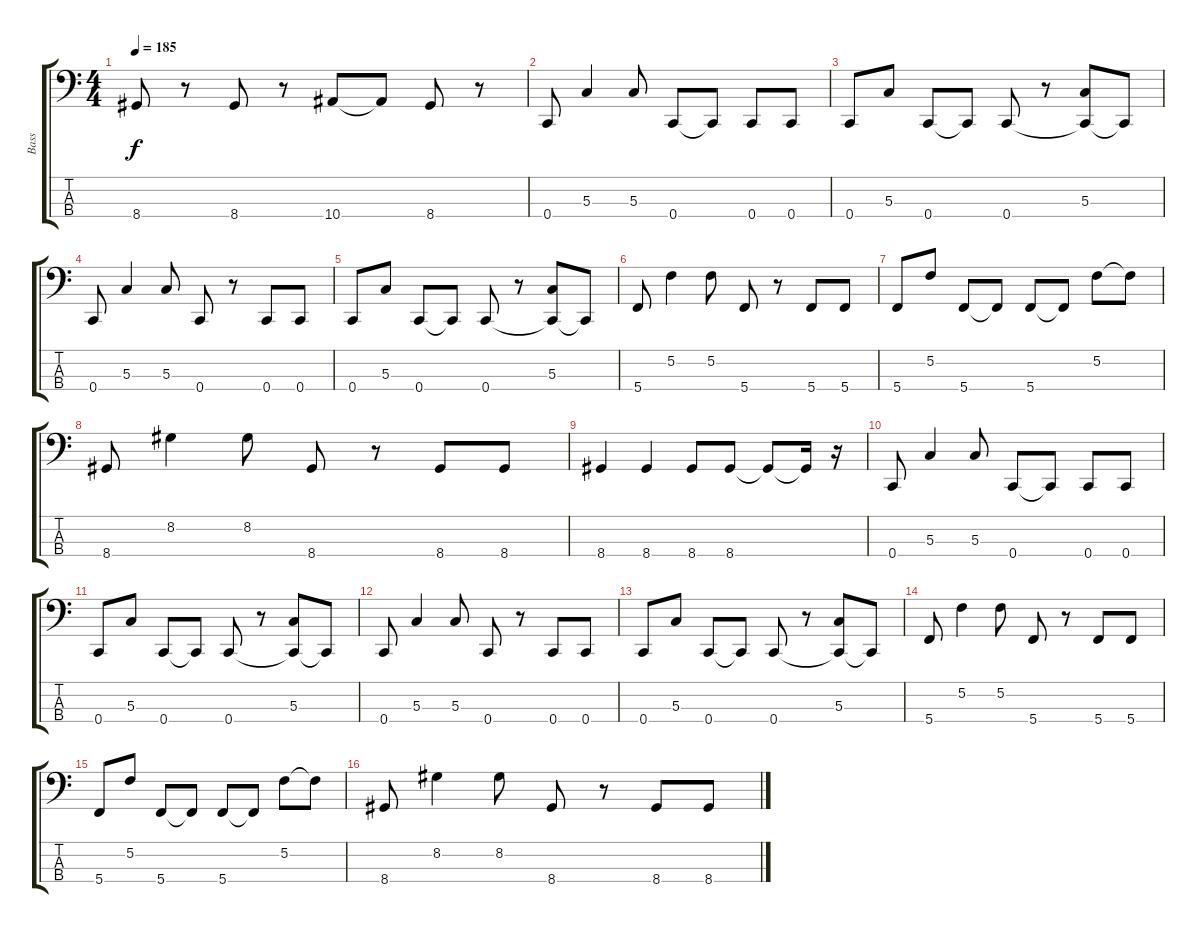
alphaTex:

\track ("Bass" "Bass") {instrument electricbassfinger}
\staff {score tabs}
\tuning (F2 C2 G1 C1) {hide}
\ts (4 4)
\tempo 185
\clef f4
\ks c
8.4.8{dy f} r.8 8.4.8 r.8 10.4.8 10.4{t}.8 8.4.8 r.8 |
0.4.8 5.3.4 5.3.8 0.4.8 0.4{t}.8 0.4.8 0.4.8 |
0.4.8 5.3.8 0.4.8 0.4{t}.8 0.4.8 r.8 (5.3 0.4{t}).8 0.4{t}.8 |
0.4.8 5.3.4 5.3.8 0.4.8 r.8 0.4.8 0.4.8 |
0.4.8 5.3.8 0.4.8 0.4{t}.8 0.4.8 r.8 (5.3 0.4{t}).8 0.4{t}.8 |
5.4.8 5.2.4 5.2.8 5.4.8 r.8 5.4.8 5.4.8 |
5.4.8 5.2.8 5.4.8 5.4{t}.8 5.4.8 5.4{t}.8 5.2.8 5.2{t}.8 |
8.4.8 8.2.4 8.2.8 8.4.8 r.8 8.4.8 8.4.8 |
8.4.4 8.4.4 8.4.8 8.4.8 8.4{t}.8 8.4{t}.16 r.16 |
0.4.8 5.3.4 5.3.8 0.4.8 0.4{t}.8 0.4.8 0.4.8 |
0.4.8 5.3.8 0.4.8 0.4{t}.8 0.4.8 r.8 (5.3 0.4{t}).8 0.4{t}.8 |
0.4.8 5.3.4 5.3.8 0.4.8 r.8 0.4.8 0.4.8 |
0.4.8 5.3.8 0.4.8 0.4{t}.8 0.4.8 r.8 (5.3 0.4{t}).8 0.4{t}.8 |
5.4.8 5.2.4 5.2.8 5.4.8 r.8 5.4.8 5.4.8 |
5.4.8 5.2.8 5.4.8 5.4{t}.8 5.4.8 5.4{t}.8 5.2.8 5.2{t}.8 |
8.4.8 8.2.4 8.2.8 8.4.8 r.8 8.4.8 8.4.8
